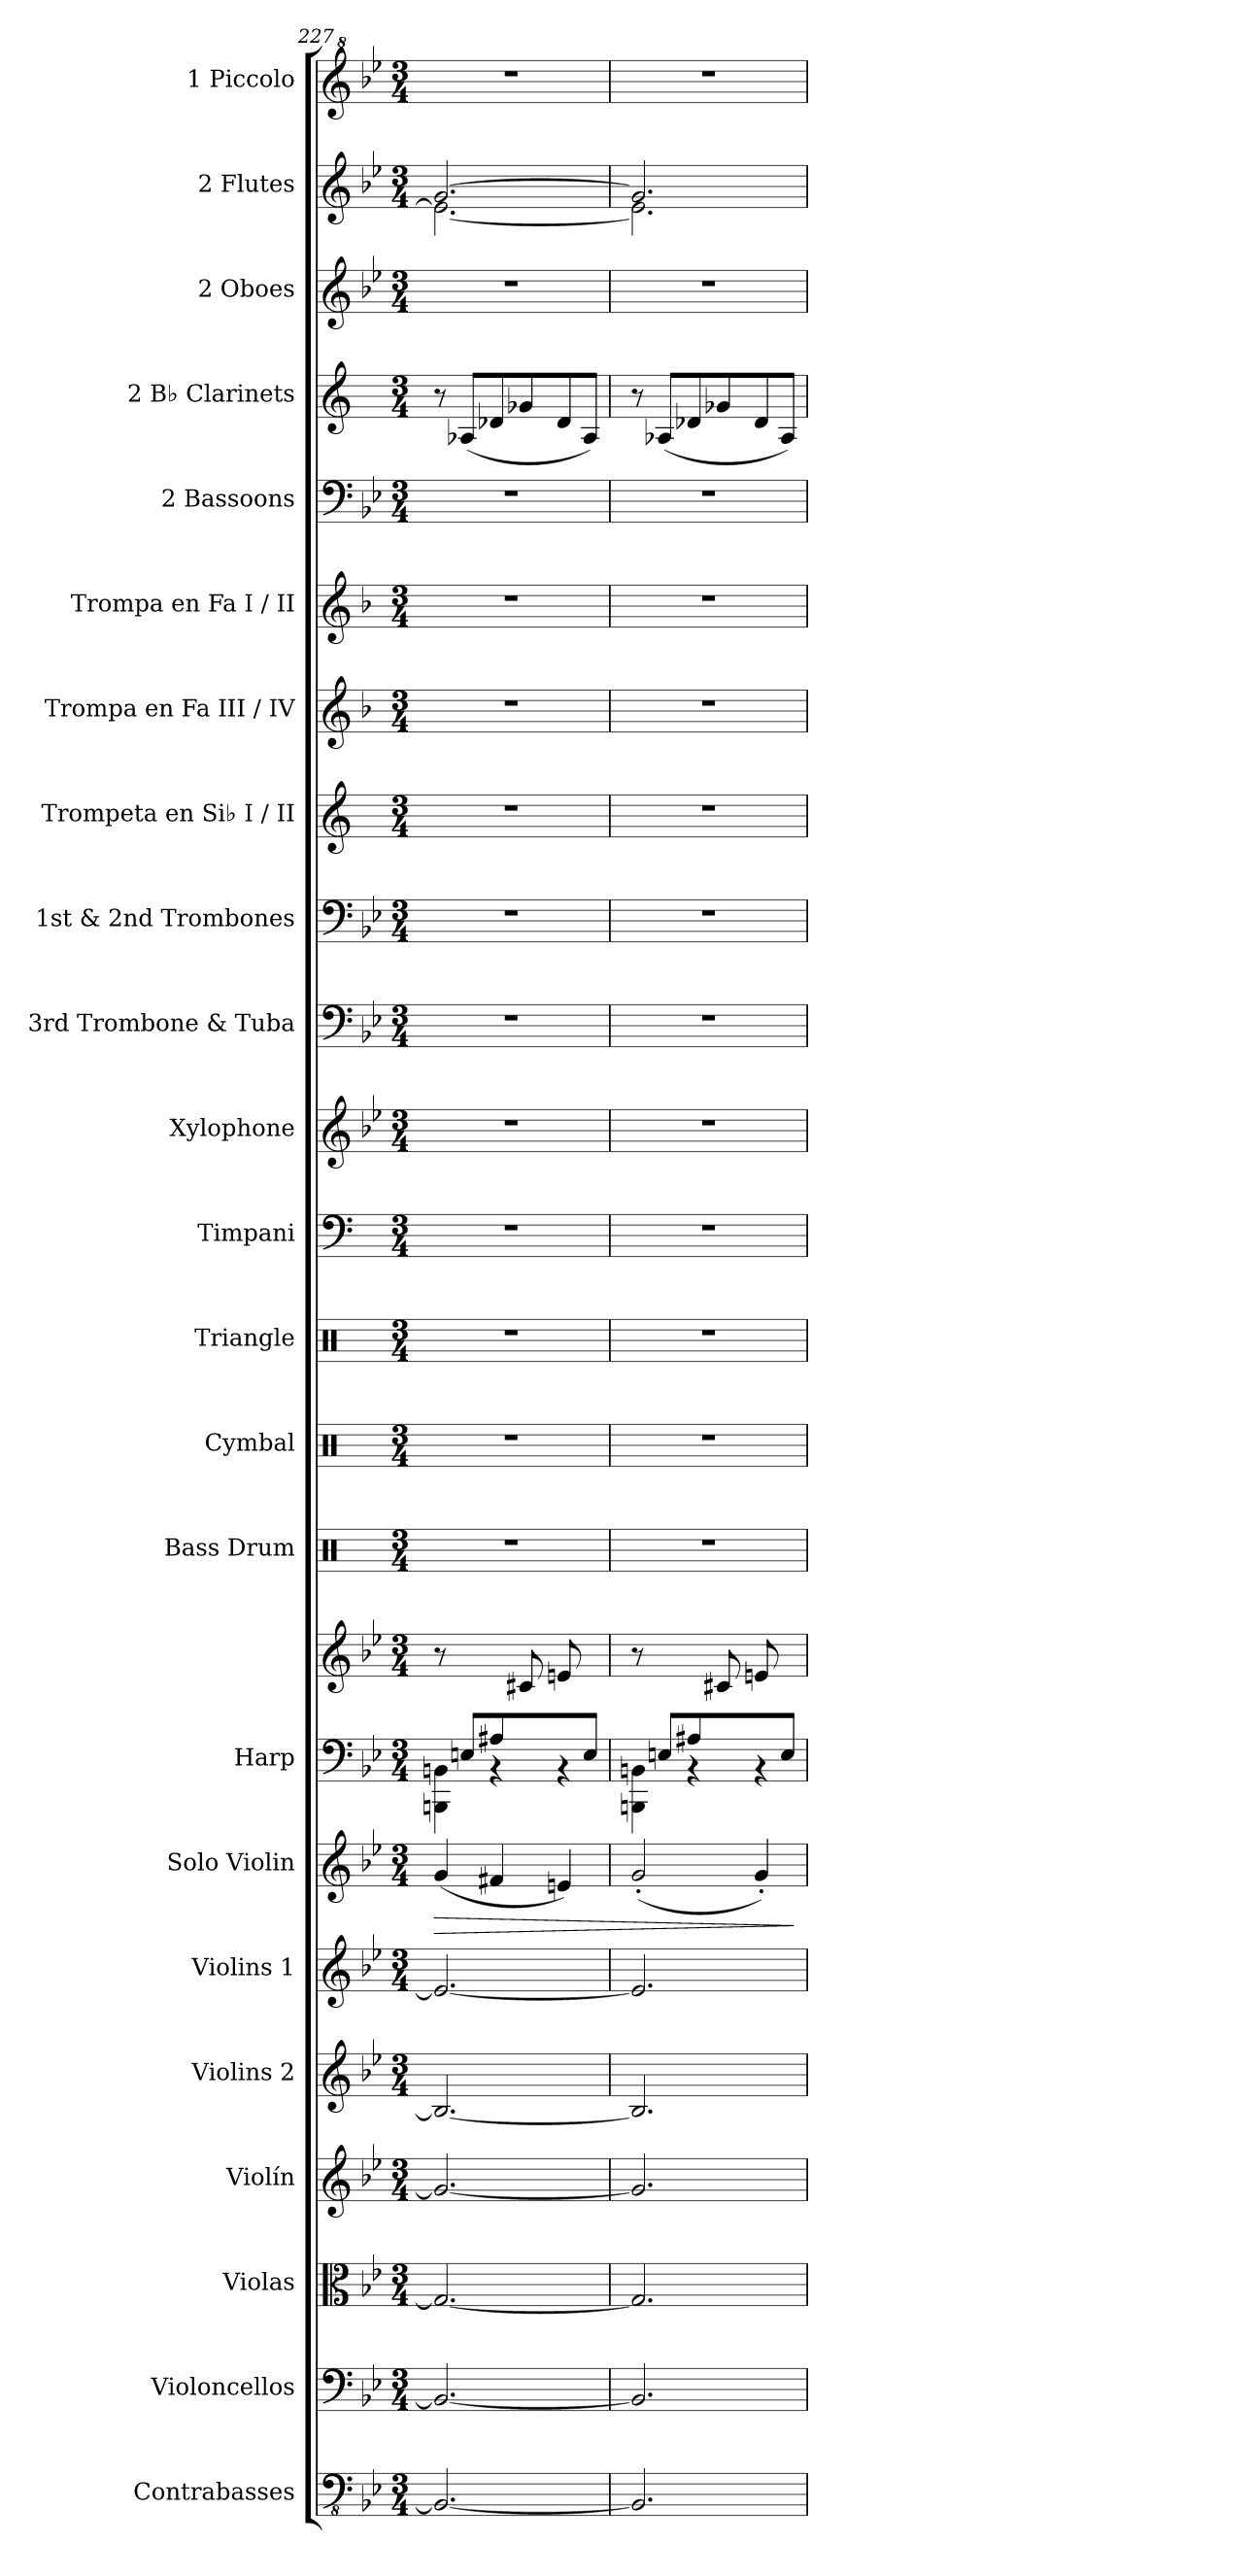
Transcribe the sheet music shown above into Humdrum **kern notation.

**kern	**kern	**kern	**kern	**kern	**kern	**kern	**dynam	**kern	**kern	**kern	**kern	**kern	**kern	**kern	**kern	**kern	**kern	**kern	**kern	**kern	**kern	**kern	**kern	**kern
*part23	*part22	*part21	*part20	*part19	*part18	*part17	*part17	*part16	*part16	*part15	*part14	*part13	*part12	*part11	*part10	*part9	*part8	*part7	*part6	*part5	*part4	*part3	*part2	*part1
*staff24	*staff23	*staff22	*staff21	*staff20	*staff19	*staff18	*staff18	*staff17	*staff16	*staff15	*staff14	*staff13	*staff12	*staff11	*staff10	*staff9	*staff8	*staff7	*staff6	*staff5	*staff4	*staff3	*staff2	*staff1
*I"Contrabasses	*I"Violoncellos	*I"Violas	*I"Violín	*I"Violins 2	*I"Violins 1	*I"Solo Violin	*	*I"Harp	*	*I"Bass Drum	*I"Cymbal	*I"Triangle	*I"Timpani	*I"Xylophone	*I"3rd Trombone     &amp; Tuba	*I"1st &amp; 2nd Trombones	*I"Trompeta en Si♭  I / II	*I"Trompa en Fa   III / IV	*I"Trompa en Fa I / II	*I"2 Bassoons	*I"2 B♭ Clarinets	*I"2 Oboes	*I"2 Flutes	*I"1 Piccolo
*I'Cbs.	*I'Vlcs.	*I'Vlas.	*I'Vln.	*I'Vlns. 2	*I'Vlns. 1	*I'S. Vln.	*	*I'Hrp.	*	*I'B. Dr.	*I'Cym.	*I'Trgl.	*I'Timp.	*I'Xyl.	*I'3rd Trb. &amp; Tba.	*I'1st &amp; 2nd    Trbs.	*I'Tpt. Si♭  I / II	*I'Trmp. Fa   III / IV	*I'Trmp. Fa I / II	*I'2 Bsns.	*I'2 B♭ Cls.	*I'2 Obs.	*I'2 Fls.	*I'1 Picc.
*clefFv4	*clefF4	*clefC3	*clefG2	*clefG2	*clefG2	*clefG2	*	*clefF4	*clefG2	*clefX	*clefX	*clefX	*clefF4	*clefG2	*clefF4	*clefF4	*clefG2	*clefG2	*clefG2	*clefF4	*clefG2	*clefG2	*clefG2	*clefG^2
*	*	*	*	*	*	*	*	*	*	*	*	*	*	*ITrd-7c-12	*	*	*ITrd1c2	*ITrd4c7	*ITrd4c7	*	*ITrd1c2	*	*	*ITrd-7c-12
*k[b-e-]	*k[b-e-]	*k[b-e-]	*k[b-e-]	*k[b-e-]	*k[b-e-]	*k[b-e-]	*	*k[b-e-]	*k[b-e-]	*k[]	*k[]	*k[]	*k[]	*k[b-e-]	*k[b-e-]	*k[b-e-]	*k[b-e-]	*k[b-e-]	*k[b-e-]	*k[b-e-]	*k[b-e-]	*k[b-e-]	*k[b-e-]	*k[b-e-]
*M3/4	*M3/4	*M3/4	*M3/4	*M3/4	*M3/4	*M3/4	*	*M3/4	*M3/4	*M3/4	*M3/4	*M3/4	*M3/4	*M3/4	*M3/4	*M3/4	*M3/4	*M3/4	*M3/4	*M3/4	*M3/4	*M3/4	*M3/4	*M3/4
=227	=227	=227	=227	=227	=227	=227	=227	=227	=227	=227	=227	=227	=227	=227	=227	=227	=227	=227	=227	=227	=227	=227	=227	=227
!	!	!	!	!	!	!	!LO:HP:b	!	!	!	!	!	!	!	!	!	!	!	!	!	!	!	!	!
*	*	*	*	*	*	*	*	*^	*	*	*	*	*	*	*	*	*	*	*	*	*	*	*^	*
2.BBB/_	2.BB/_	2.G#/_	2.g#/_	2.B/_	2.e/_	(<4g/	>	8ryy	4BBBn\ 4BBn\	8r	2.r	2.r	2.r	2.r	2.r	2.r	2.r	2.r	2.r	2.r	2.r	8r	2.r	[2.g/	2.e\_	2.r
.	.	.	.	.	.	.	.	8En/L	.	4ryy	.	.	.	.	.	.	.	.	.	.	.	(<8G-X/L	.	.	.	.
.	.	.	.	.	.	4f#X/	.	8A#X/	4rBB	.	.	.	.	.	.	.	.	.	.	.	.	8c-X/	.	.	.	.
.	.	.	.	.	.	.	.	4ryy	.	8c#X/	.	.	.	.	.	.	.	.	.	.	.	8f-X/	.	.	.	.
.	.	.	.	.	.	4en/)	.	.	4rBB	8en/	.	.	.	.	.	.	.	.	.	.	.	8c-/	.	.	.	.
.	.	.	.	.	.	.	.	8E/J	.	8ryy	.	.	.	.	.	.	.	.	.	.	.	8G-/J)	.	.	.	.
=228	=228	=228	=228	=228	=228	=228	=228	=228	=228	=228	=228	=228	=228	=228	=228	=228	=228	=228	=228	=228	=228	=228	=228	=228	=228	=228
2.BBB/]	2.BB/]	2.G#/]	2.g#/]	2.B/]	2.e/]	(<2g'/	.	8ryy	4BBBn\ 4BBn\	8r	2.r	2.r	2.r	2.r	2.r	2.r	2.r	2.r	2.r	2.r	2.r	8r	2.r	2.g/]	2.e\]	2.r
.	.	.	.	.	.	.	.	8En/L	.	4ryy	.	.	.	.	.	.	.	.	.	.	.	(<8G-X/L	.	.	.	.
.	.	.	.	.	.	.	.	8A#X/	4rBB	.	.	.	.	.	.	.	.	.	.	.	.	8c-X/	.	.	.	.
.	.	.	.	.	.	.	.	4ryy	.	8c#X/	.	.	.	.	.	.	.	.	.	.	.	8f-X/	.	.	.	.
.	.	.	.	.	.	4g'/)	.	.	4rBB	8en/	.	.	.	.	.	.	.	.	.	.	.	8c-/	.	.	.	.
.	.	.	.	.	.	.	.	8E/J	.	8ryy	.	.	.	.	.	.	.	.	.	.	.	8G-/J)	.	.	.	.
*	*	*	*	*	*	*	*	*v	*v	*	*	*	*	*	*	*	*	*	*	*	*	*	*	*v	*v	*
.	.	.	.	.	.	.	]	.	.	.	.	.	.	.	.	.	.	.	.	.	.	.	.	.
=	=	=	=	=	=	=	=	=	=	=	=	=	=	=	=	=	=	=	=	=	=	=	=	=
*-	*-	*-	*-	*-	*-	*-	*-	*-	*-	*-	*-	*-	*-	*-	*-	*-	*-	*-	*-	*-	*-	*-	*-	*-
